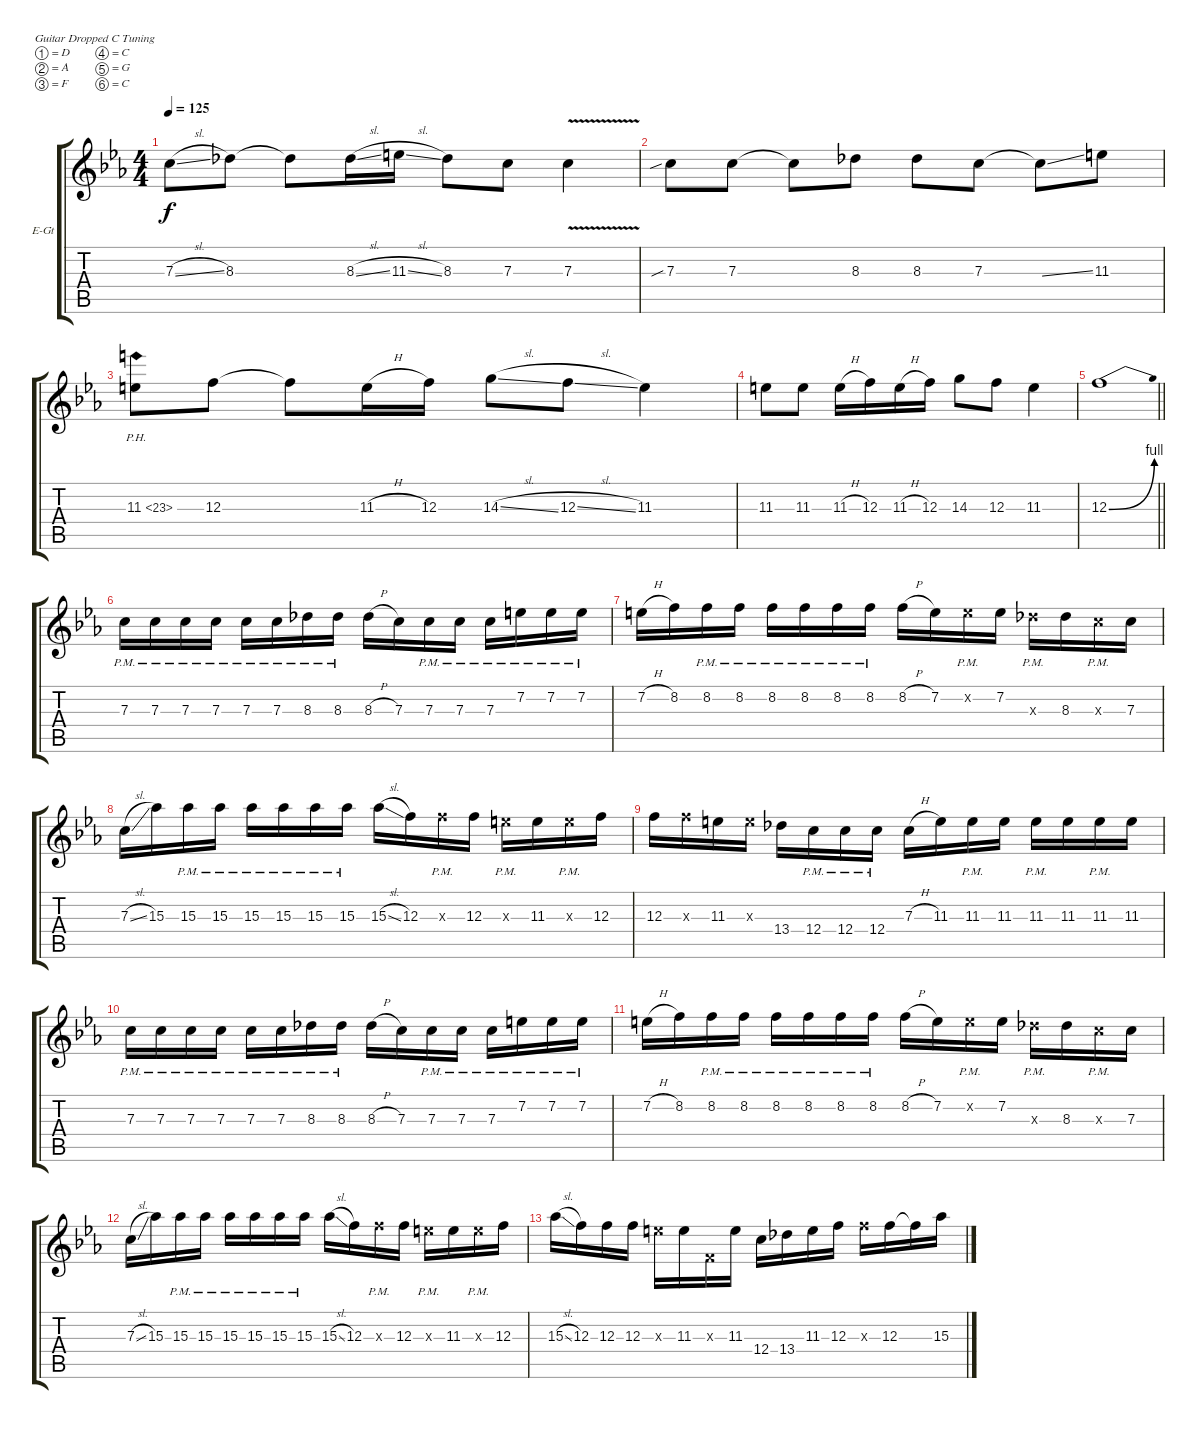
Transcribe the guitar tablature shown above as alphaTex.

\bracketExtendMode groupsimilarinstruments
\firstSystemTrackNameOrientation horizontal
\otherSystemsTrackNameOrientation horizontal
\track ("Electric Guitar" "E-Gt") {instrument distortionguitar}
\staff {score tabs}
\tuning (D4 A3 F3 C3 G2 C2)
\ts (4 4)
\tempo 125
\clef g2
\ks cminor
7.3{sl}.8{dy f} 8.3.8 8.3{t}.8 8.3{sl}.16 11.3{sl}.16 8.3.8 7.3.8 7.3{v}.4 |
7.3{sib}.8 7.3.8 7.3{t}.8 8.3.8 8.3.8 7.3.8 7.3{ss t}.8 11.3.8 |
11.3{ph 12}.8 12.3.8 12.3{t}.8 11.3{h}.16 12.3.16 14.3{sl}.8 12.3{sl}.8 11.3.4 |
11.3.8 11.3.8 11.3{h}.16 12.3.16 11.3{h}.16 12.3.16 14.3.8 12.3.8 11.3.4 |
\barLineRight lightlight
12.3{be (bend 30.599999999999998 0 59.4 4)}.1 |
7.3{pm}.16 7.3{pm}.16 7.3{pm}.16 7.3{pm}.16 7.3{pm}.16 7.3{pm}.16 8.3{pm}.16 8.3{pm}.16 8.3{h}.16 7.3.16 7.3{pm}.16 7.3{pm}.16 7.3{pm}.16 7.2{pm}.16 7.2{pm}.16 7.2{pm}.16 |
7.2{h}.16 8.2.16 8.2{pm}.16 8.2{pm}.16 8.2{pm}.16 8.2{pm}.16 8.2{pm}.16 8.2{pm}.16 8.2{h}.16 7.2.16 7.2{pm x}.16 7.2.16 8.3{pm x}.16 8.3.16 7.3{pm x}.16 7.3.16 |
7.3{sl}.16 15.3.16 15.3{pm}.16 15.3{pm}.16 15.3{pm}.16 15.3{pm}.16 15.3{pm}.16 15.3{pm}.16 15.3{sl}.16 12.3.16 12.3{pm x}.16 12.3.16 11.3{pm x}.16 11.3.16 11.3{pm x}.16 12.3.16 |
12.3.16 12.3{x}.16 11.3.16 11.3{x}.16 13.4.16 12.4{pm}.16 12.4{pm}.16 12.4{pm}.16 7.3{h}.16 11.3.16 11.3{pm}.16 11.3.16 11.3{pm}.16 11.3.16 11.3{pm}.16 11.3.16 |
7.3{pm}.16 7.3{pm}.16 7.3{pm}.16 7.3{pm}.16 7.3{pm}.16 7.3{pm}.16 8.3{pm}.16 8.3{pm}.16 8.3{h}.16 7.3.16 7.3{pm}.16 7.3{pm}.16 7.3{pm}.16 7.2{pm}.16 7.2{pm}.16 7.2{pm}.16 |
7.2{h}.16 8.2.16 8.2{pm}.16 8.2{pm}.16 8.2{pm}.16 8.2{pm}.16 8.2{pm}.16 8.2{pm}.16 8.2{h}.16 7.2.16 7.2{pm x}.16 7.2.16 8.3{pm x}.16 8.3.16 7.3{pm x}.16 7.3.16 |
7.3{sl}.16 15.3.16 15.3{pm}.16 15.3{pm}.16 15.3{pm}.16 15.3{pm}.16 15.3{pm}.16 15.3{pm}.16 15.3{sl}.16 12.3.16 12.3{pm x}.16 12.3.16 11.3{pm x}.16 11.3.16 11.3{pm x}.16 12.3.16 |
15.3{sl}.16 12.3.16 12.3.16 12.3.16 11.3{x}.16 11.3.16 0.3{x}.16 11.3.16 12.4.16 13.4.16 11.3.16 12.3.16 12.3{x}.16 12.3.16 12.3{t}.16 15.3.16
